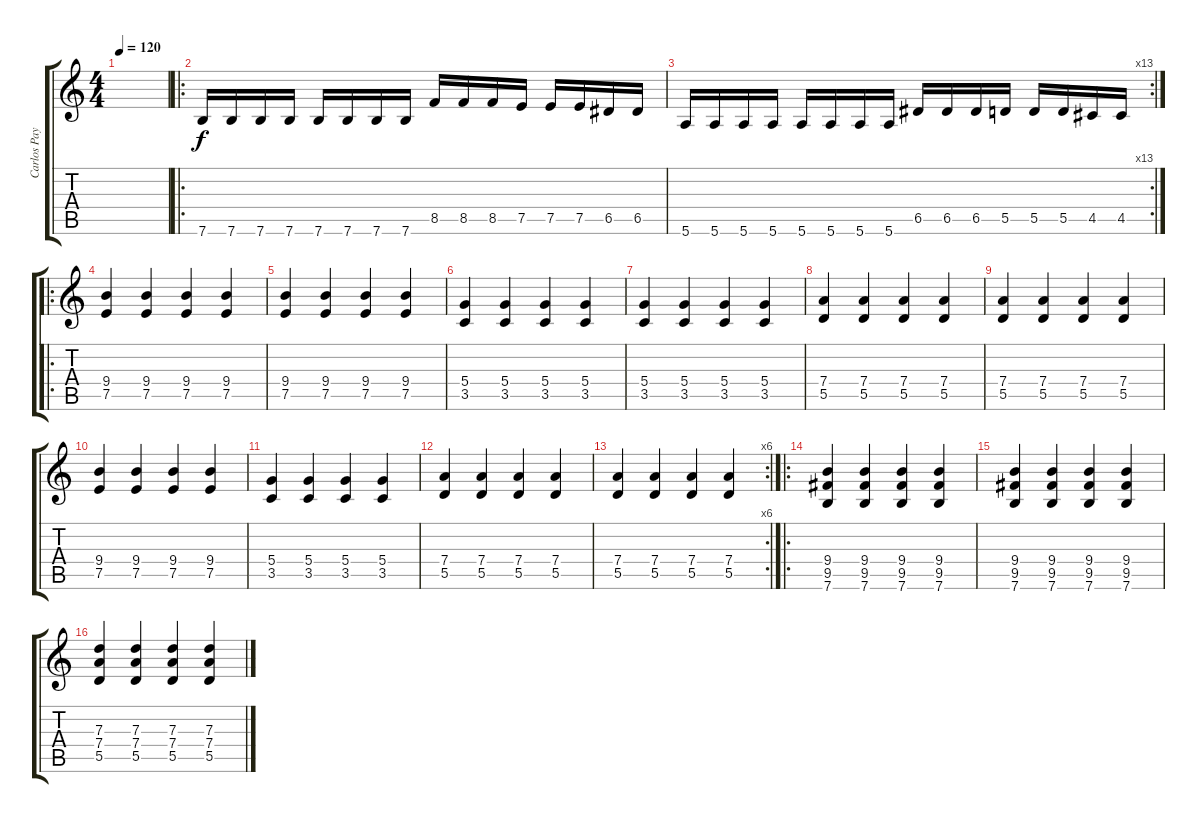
\track ("Carlos Payan" "Carlos Pay") {instrument distortionguitar}
\staff {score tabs}
\tuning (E4 B3 G3 D3 A2 E2) {hide}
\ts (4 4)
\tempo 120
\clef g2
\ks c
|
\ro
7.6.16 7.6.16 7.6.16 7.6.16 7.6.16 7.6.16 7.6.16 7.6.16 8.5.16 8.5.16 8.5.16 7.5.16 7.5.16 7.5.16 6.5.16 6.5.16 |
\rc 13
5.6.16 5.6.16 5.6.16 5.6.16 5.6.16 5.6.16 5.6.16 5.6.16 6.5.16 6.5.16 6.5.16 5.5.16 5.5.16 5.5.16 4.5.16 4.5.16 |
\ro
(9.4 7.5).4 (9.4 7.5).4 (9.4 7.5).4 (9.4 7.5).4 |
(9.4 7.5).4 (9.4 7.5).4 (9.4 7.5).4 (9.4 7.5).4 |
(5.4 3.5).4 (5.4 3.5).4 (5.4 3.5).4 (5.4 3.5).4 |
(5.4 3.5).4 (5.4 3.5).4 (5.4 3.5).4 (5.4 3.5).4 |
(7.4 5.5).4 (7.4 5.5).4 (7.4 5.5).4 (7.4 5.5).4 |
(7.4 5.5).4 (7.4 5.5).4 (7.4 5.5).4 (7.4 5.5).4 |
(9.4 7.5).4 (9.4 7.5).4 (9.4 7.5).4 (9.4 7.5).4 |
(5.4 3.5).4 (5.4 3.5).4 (5.4 3.5).4 (5.4 3.5).4 |
(7.4 5.5).4 (7.4 5.5).4 (7.4 5.5).4 (7.4 5.5).4 |
\rc 6
(7.4 5.5).4 (7.4 5.5).4 (7.4 5.5).4 (7.4 5.5).4 |
\ro
(9.4 9.5 7.6).4 (9.4 9.5 7.6).4 (9.4 9.5 7.6).4 (9.4 9.5 7.6).4 |
(9.4 9.5 7.6).4 (9.4 9.5 7.6).4 (9.4 9.5 7.6).4 (9.4 9.5 7.6).4 |
(7.3 7.4 5.5).4 (7.3 7.4 5.5).4 (7.3 7.4 5.5).4 (7.3 7.4 5.5).4
